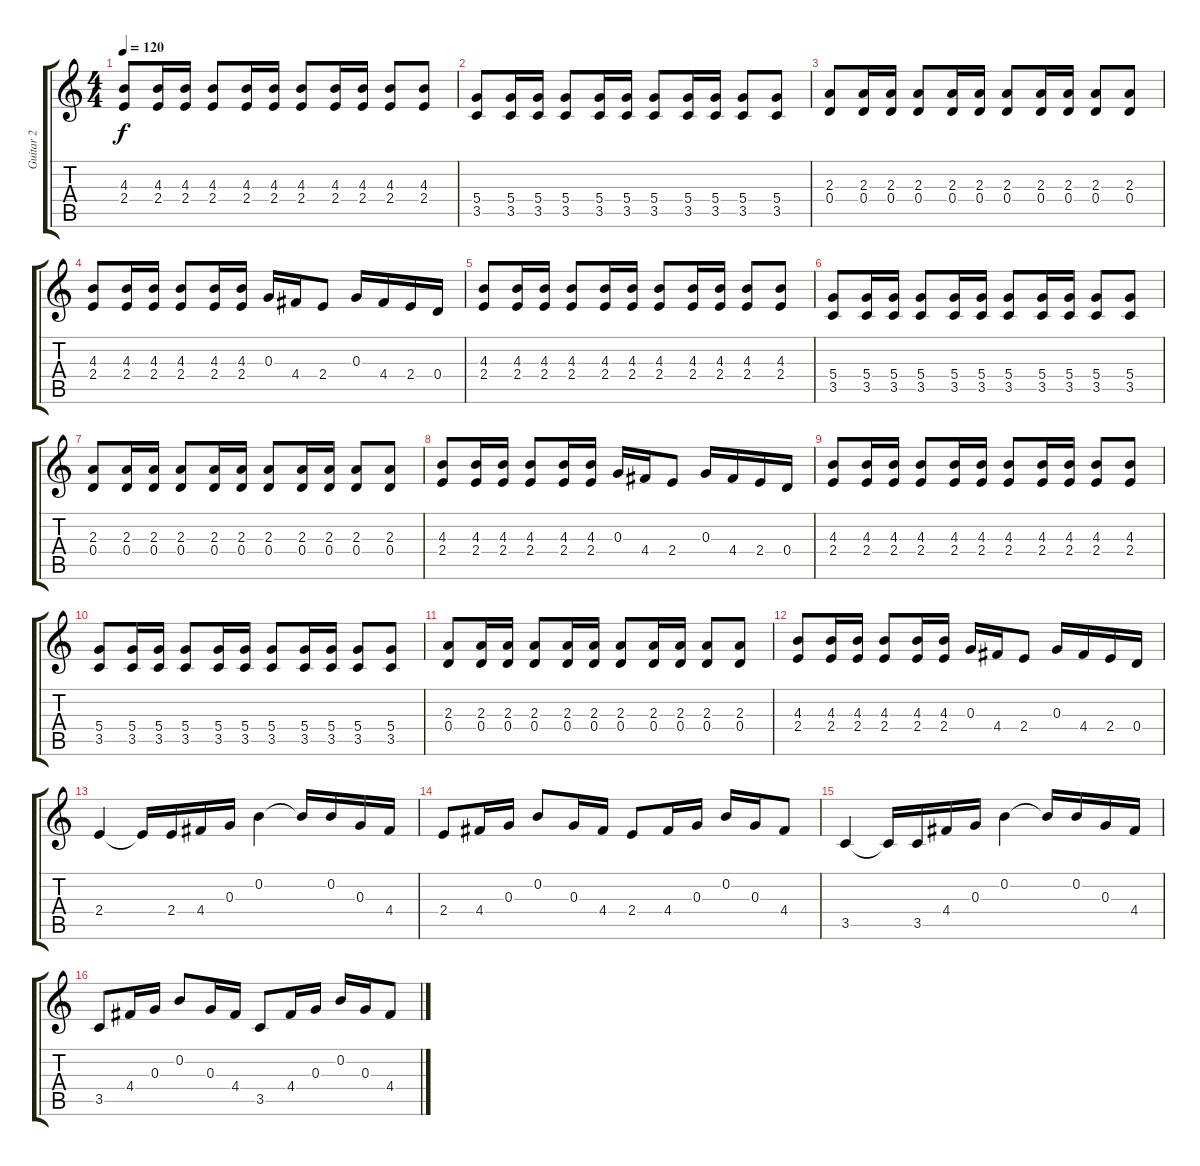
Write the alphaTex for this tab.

\track ("Guitar 2" "Guitar 2") {instrument overdrivenguitar}
\staff {score tabs}
\tuning (E4 B3 G3 D3 A2 E2) {hide}
\ts (4 4)
\tempo 120
\clef g2
\ks c
(4.3 2.4).8{dy f} (4.3 2.4).16 (4.3 2.4).16 (4.3 2.4).8 (4.3 2.4).16 (4.3 2.4).16 (4.3 2.4).8 (4.3 2.4).16 (4.3 2.4).16 (4.3 2.4).8 (4.3 2.4).8 |
(5.4 3.5).8 (5.4 3.5).16 (5.4 3.5).16 (5.4 3.5).8 (5.4 3.5).16 (5.4 3.5).16 (5.4 3.5).8 (5.4 3.5).16 (5.4 3.5).16 (5.4 3.5).8 (5.4 3.5).8 |
(2.3 0.4).8 (2.3 0.4).16 (2.3 0.4).16 (2.3 0.4).8 (2.3 0.4).16 (2.3 0.4).16 (2.3 0.4).8 (2.3 0.4).16 (2.3 0.4).16 (2.3 0.4).8 (2.3 0.4).8 |
(4.3 2.4).8 (4.3 2.4).16 (4.3 2.4).16 (4.3 2.4).8 (4.3 2.4).16 (4.3 2.4).16 0.3.16 4.4.16 2.4.8 0.3.16 4.4.16 2.4.16 0.4.16 |
(4.3 2.4).8 (4.3 2.4).16 (4.3 2.4).16 (4.3 2.4).8 (4.3 2.4).16 (4.3 2.4).16 (4.3 2.4).8 (4.3 2.4).16 (4.3 2.4).16 (4.3 2.4).8 (4.3 2.4).8 |
(5.4 3.5).8 (5.4 3.5).16 (5.4 3.5).16 (5.4 3.5).8 (5.4 3.5).16 (5.4 3.5).16 (5.4 3.5).8 (5.4 3.5).16 (5.4 3.5).16 (5.4 3.5).8 (5.4 3.5).8 |
(2.3 0.4).8 (2.3 0.4).16 (2.3 0.4).16 (2.3 0.4).8 (2.3 0.4).16 (2.3 0.4).16 (2.3 0.4).8 (2.3 0.4).16 (2.3 0.4).16 (2.3 0.4).8 (2.3 0.4).8 |
(4.3 2.4).8 (4.3 2.4).16 (4.3 2.4).16 (4.3 2.4).8 (4.3 2.4).16 (4.3 2.4).16 0.3.16 4.4.16 2.4.8 0.3.16 4.4.16 2.4.16 0.4.16 |
(4.3 2.4).8 (4.3 2.4).16 (4.3 2.4).16 (4.3 2.4).8 (4.3 2.4).16 (4.3 2.4).16 (4.3 2.4).8 (4.3 2.4).16 (4.3 2.4).16 (4.3 2.4).8 (4.3 2.4).8 |
(5.4 3.5).8 (5.4 3.5).16 (5.4 3.5).16 (5.4 3.5).8 (5.4 3.5).16 (5.4 3.5).16 (5.4 3.5).8 (5.4 3.5).16 (5.4 3.5).16 (5.4 3.5).8 (5.4 3.5).8 |
(2.3 0.4).8 (2.3 0.4).16 (2.3 0.4).16 (2.3 0.4).8 (2.3 0.4).16 (2.3 0.4).16 (2.3 0.4).8 (2.3 0.4).16 (2.3 0.4).16 (2.3 0.4).8 (2.3 0.4).8 |
(4.3 2.4).8 (4.3 2.4).16 (4.3 2.4).16 (4.3 2.4).8 (4.3 2.4).16 (4.3 2.4).16 0.3.16 4.4.16 2.4.8 0.3.16 4.4.16 2.4.16 0.4.16 |
2.4.4 2.4{t}.16 2.4.16 4.4.16 0.3.16 0.2.4 0.2{t}.16 0.2.16 0.3.16 4.4.16 |
2.4.8 4.4.16 0.3.16 0.2.8 0.3.16 4.4.16 2.4.8 4.4.16 0.3.16 0.2.16 0.3.16 4.4.8 |
3.5.4 3.5{t}.16 3.5.16 4.4.16 0.3.16 0.2.4 0.2{t}.16 0.2.16 0.3.16 4.4.16 |
3.5.8 4.4.16 0.3.16 0.2.8 0.3.16 4.4.16 3.5.8 4.4.16 0.3.16 0.2.16 0.3.16 4.4.8
